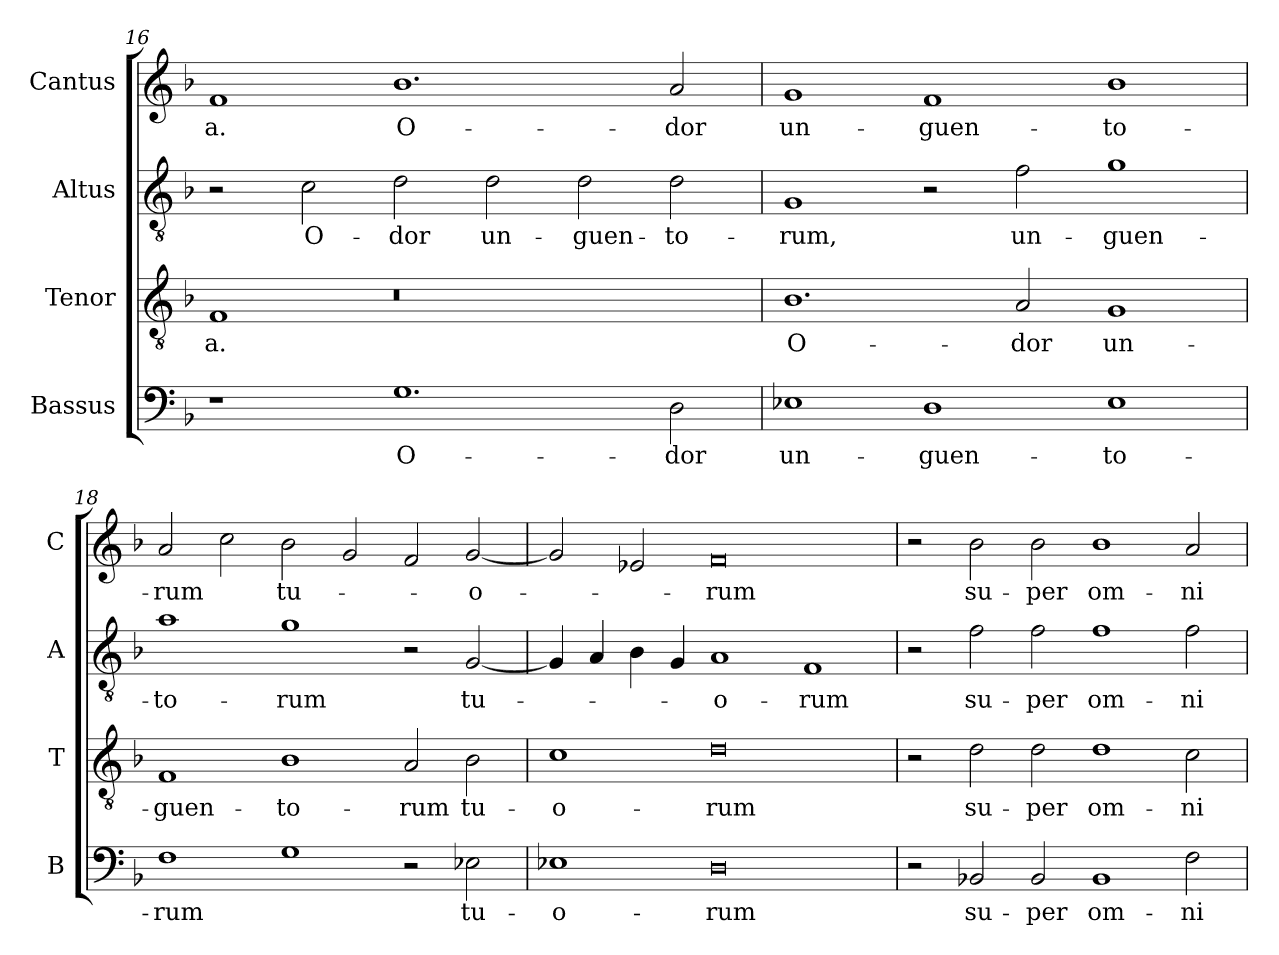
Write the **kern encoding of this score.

**kern	**text	**kern	**text	**kern	**text	**kern	**text
*part4	*part4	*part3	*part3	*part2	*part2	*part1	*part1
*staff4	*staff4	*staff3	*staff3	*staff2	*staff2	*staff1	*staff1
*I"Bassus	*	*I"Tenor	*	*I"Altus	*	*I"Cantus	*
*I'B	*	*I'T	*	*I'A	*	*I'C	*
!!LO:LB:g=z
*clefF4	*	*clefGv2	*	*clefGv2	*	*clefG2	*
*k[b-]	*	*k[b-]	*	*k[b-]	*	*k[b-]	*
*F:	*	*F:	*	*F:	*	*F:	*
=16	=16	=16	=16	=16	=16	=16	=16
1r	.	1F/	-a.	2r	.	1f/	-a.
!	!	!	!	!	!LO:LY:i	!	!
.	.	.	.	2c\	O-	.	.
!	!	!	!	!	!LO:LY:i	!	!
1.G\	O-	0r	.	2d\	-dor	1.b-\	O-
!	!	!	!	!	!LO:LY:i	!	!
.	.	.	.	2d\	un-	.	.
!	!	!	!	!	!LO:LY:i	!	!
.	.	.	.	2d\	-guen-	.	.
!	!	!	!	!	!LO:LY:i	!	!
2D\	-dor	.	.	2d\	-to-	2a/	-dor
=17	=17	=17	=17	=17	=17	=17	=17
!	!	!	!	!	!LO:LY:i	!	!
1E-X\	un-	1.B-\	O-	1G/	-rum,	1g/	un-
1D\	-guen-	.	.	2r	.	1f/	-guen-
!	!	!	!	!	!LO:LY:i	!	!
.	.	2A/	-dor	2f\	un-	.	.
!	!	!	!	!	!LO:LY:i	!	!
1E-\	-to-	1G/	un-	1g\	-guen-	1b-\	-to-
=18	=18	=18	=18	=18	=18	=18	=18
!	!	!	!	!	!LO:LY:i	!	!
1F\	-rum	1F/	-guen-	1a\	-to-	2a/	-rum
.	.	.	.	.	.	2cc\	.
!	!	!	!	!	!LO:LY:i	!	!
1G\	.	1B-\	-to-	1g\	-rum	2b-\	tu-
.	.	.	.	.	.	2g/	.
2r	.	2A/	-rum	2r	.	2f/	.
!	!	!	!	!	!LO:LY:i	!	!
2E-X\	tu-	2B-\	tu-	[2G/	tu-	[2g/	-o-
=19	=19	=19	=19	=19	=19	=19	=19
1E-X\	-o-	1c\	-o-	4G/]	.	2g/]	.
.	.	.	.	4A/	.	.	.
.	.	.	.	4B-\	.	2e-X/	.
.	.	.	.	4G/	.	.	.
!	!	!	!	!	!LO:LY:i	!	!
0D\	-rum	0d\	-rum	1A/	-o-	0f/	-rum
!	!	!	!	!	!LO:LY:i	!	!
.	.	.	.	1F/	-rum	.	.
!!LO:LB:g=z
=20	=20	=20	=20	=20	=20	=20	=20
2r	.	2r	.	2r	.	2r	.
!	!	!	!	!	!LO:LY:i	!	!
2BB-X/	su-	2d\	su-	2f\	su-	2b-\	su-
!	!	!	!	!	!LO:LY:i	!	!
2BB-/	-per	2d\	-per	2f\	-per	2b-\	-per
!	!	!	!	!	!LO:LY:i	!	!
1BB-/	om-	1d\	om-	1f\	om-	1b-\	om-
!	!	!	!	!	!LO:LY:i	!	!
2F\	-ni-	2c\	-ni-	2f\	-ni-	2a/	-ni-
=	=	=	=	=	=	=	=
*-	*-	*-	*-	*-	*-	*-	*-
